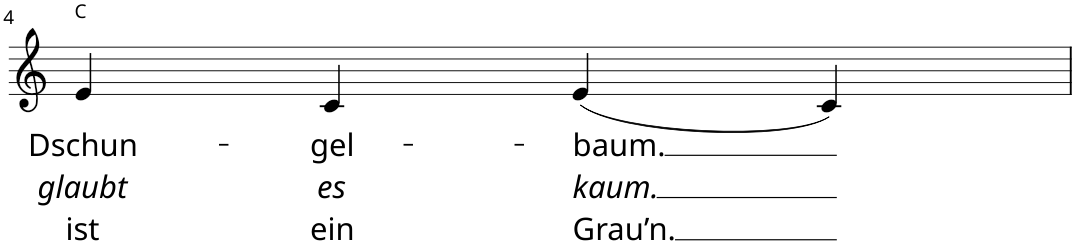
**kern	**text	**text	**text	**harte
*part1	*part1	*part1	*part1	*part1
*staff1	*staff1	*staff1	*staff1	*
*I"P1	*	*	*	*
!!LO:PB:g=z
*clefG2	*	*	*	*
*k[]	*	*	*	*
*M4/4	*	*	*	*
=4	=4	=4	=4	=4
!	!LO:LY:b	!LO:LY:b	!LO:LY:b	!
4e/	Dschun-	glaubt	ist	C:maj
!	!LO:LY:b	!LO:LY:b	!LO:LY:b	!
4c/	-gel-	es	ein	.
!	!LO:LY:b	!LO:LY:b	!LO:LY:b	!
(4e/	-baum.	kaum.	Grau’n.	.
4c/)	.	.	.	.
=	=	=	=	=
*-	*-	*-	*-	*-
